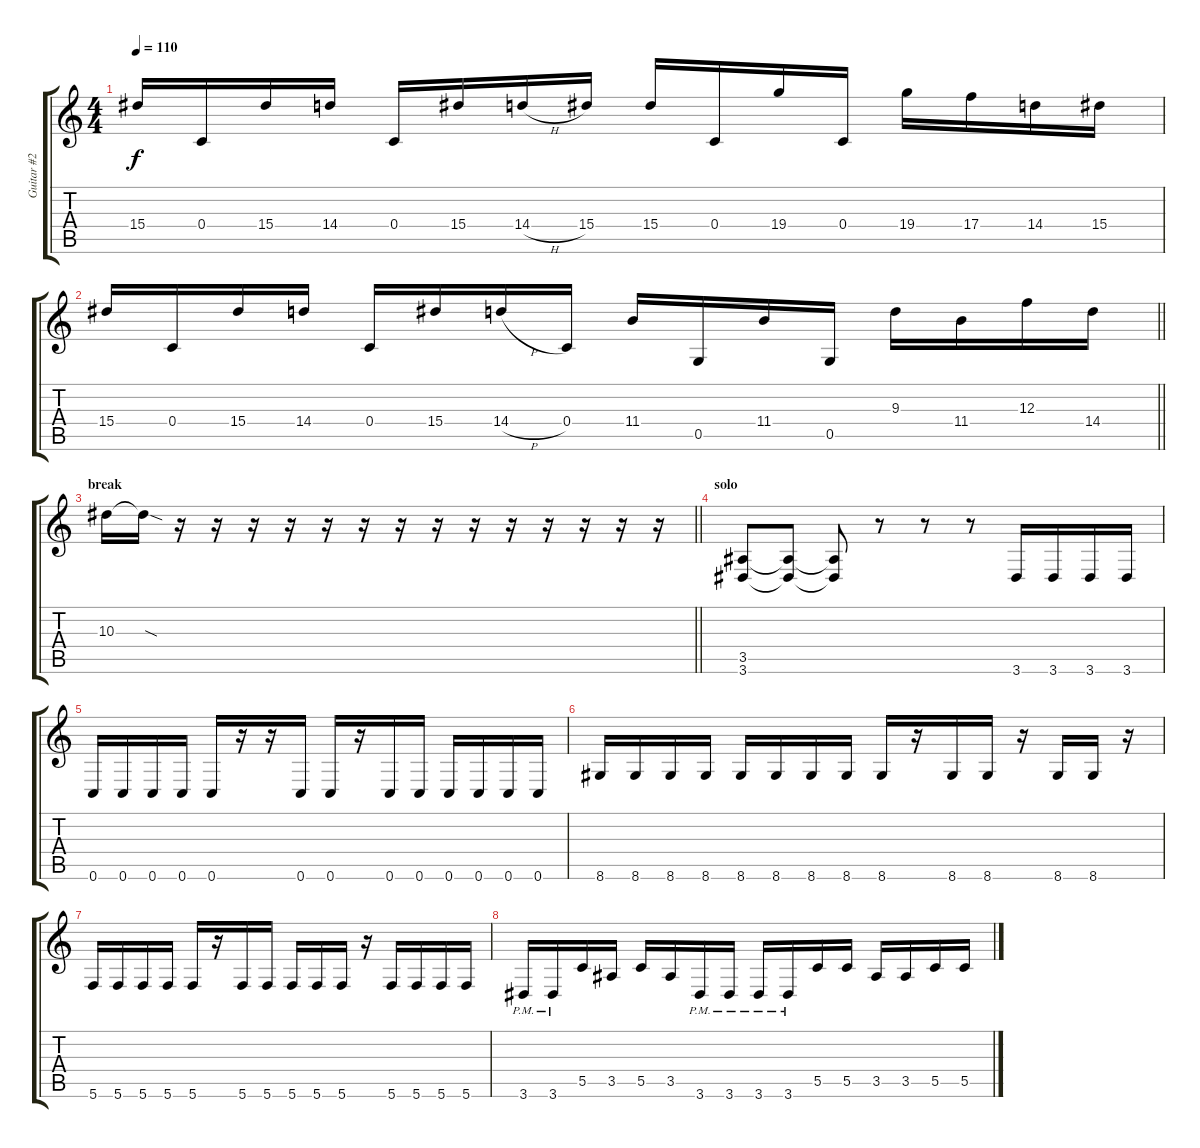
\track ("Guitar #2" "Guitar #2") {instrument distortionguitar}
\staff {score tabs}
\tuning (D4 A3 F3 C3 G2 C2) {hide}
\ts (4 4)
\tempo 110
\clef g2
\ks c
15.4.16{dy f} 0.4.16 15.4.16 14.4.16 0.4.16 15.4.16 14.4{h}.16 15.4.16 15.4.16 0.4.16 19.4.16 0.4.16 19.4.16 17.4.16 14.4.16 15.4.16 |
\barLineRight lightlight
15.4.16 0.4.16 15.4.16 14.4.16 0.4.16 15.4.16 14.4{h}.16 0.4.16 11.4.16 0.5.16 11.4.16 0.5.16 9.3.16 11.4.16 12.3.16 14.4.16 |
\section ("" "break")
\barLineRight lightlight
10.3.16 10.3{sod t}.16 r.16 r.16 r.16 r.16 r.16 r.16 r.16 r.16 r.16 r.16 r.16 r.16 r.16 r.16 |
\section ("" "solo")
(3.5 3.6).8 (3.5{t} 3.6{t}).8 (3.5{t} 3.6{t}).8 r.8 r.8 r.8 3.6.16 3.6.16 3.6.16 3.6.16 |
0.6.16 0.6.16 0.6.16 0.6.16 0.6.16 r.16 r.16 0.6.16 0.6.16 r.16 0.6.16 0.6.16 0.6.16 0.6.16 0.6.16 0.6.16 |
8.6.16 8.6.16 8.6.16 8.6.16 8.6.16 8.6.16 8.6.16 8.6.16 8.6.16 r.16 8.6.16 8.6.16 r.16 8.6.16 8.6.16 r.16 |
5.6.16 5.6.16 5.6.16 5.6.16 5.6.16 r.16 5.6.16 5.6.16 5.6.16 5.6.16 5.6.16 r.16 5.6.16 5.6.16 5.6.16 5.6.16 |
3.6{pm}.16 3.6{pm}.16 5.5.16 3.5.16 5.5.16 3.5.16 3.6{pm}.16 3.6{pm}.16 3.6{pm}.16 3.6{pm}.16 5.5.16 5.5.16 3.5.16 3.5.16 5.5.16 5.5.16
